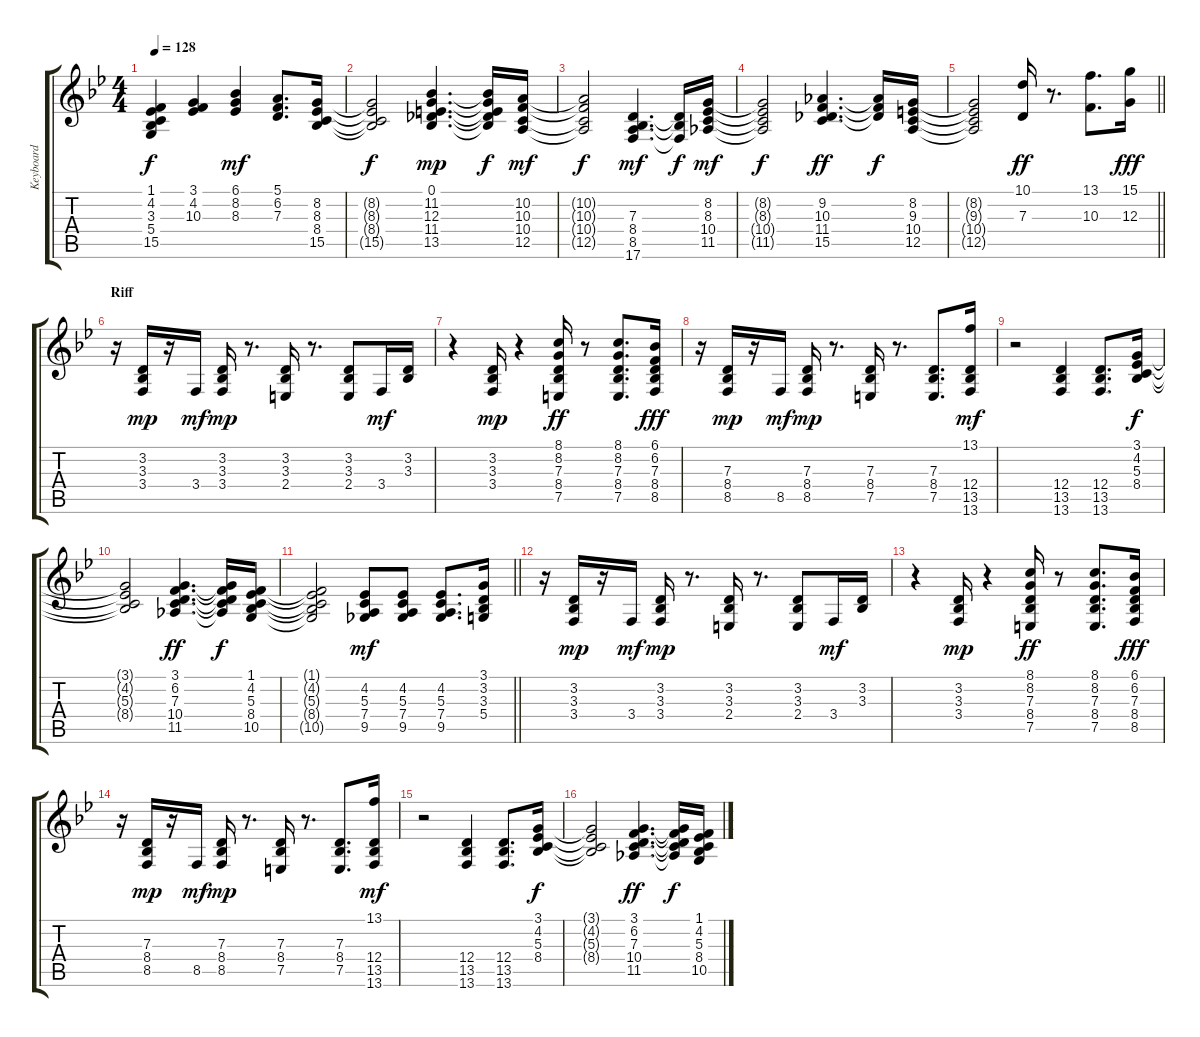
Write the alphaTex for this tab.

\track ("Keyboard" "Keyboard") {instrument electricpiano1}
\staff {score tabs}
\tuning (E4 B3 G3 D3 A2 E2) {hide}
\ts (4 4)
\tempo 128
\clef g2
\ks gminor
(1.1{t} 4.2{t} 3.3{t} 5.4{t} 15.5{t}).4{dy f} (3.1 4.2 10.3).4 (6.1 8.2 8.3).4{dy mf} (5.1 6.2 7.3).8{d} (8.2 8.3 8.4 15.5).16 |
(8.2{t} 8.3{t} 8.4{t} 15.5{t}).2{dy f} (0.1 11.2 12.3 11.4 13.5).4{d dy mp} (0.1{t} 11.2{t} 12.3{t} 11.4{t} 13.5{t}).16{dy f} (10.2 10.3 10.4 12.5).16{dy mf} |
(10.2{t} 10.3{t} 10.4{t} 12.5{t}).2{dy f} (7.3 8.4 8.5 17.6).4{d dy mf} (7.3{t} 8.4{t} 8.5{t}).16{dy f} (8.2 8.3 10.4 11.5).16{dy mf} |
(8.2{t} 8.3{t} 10.4{t} 11.5{t}).2{dy f} (9.2 10.3 11.4 15.5).4{d dy ff} (9.2{t} 10.3{t} 11.4{t}).16{dy f} (8.2 9.3 10.4 12.5).16 |
\barLineRight lightlight
(8.2{t} 9.3{t} 10.4{t} 12.5{t}).2 (10.1 7.3).16{dy ff} r.8{d} (13.1 10.3).8{d} (15.1 12.3).16{dy fff} |
\section ("" "Riff")
r.16 (3.2 3.3 3.4).16{dy mp} r.16 3.4.16{dy mf} (3.2 3.3 3.4).16{dy mp} r.8{d} (3.2 3.3 2.4).16 r.8{d} (3.2 3.3 2.4).8 3.4.16{dy mf} (3.2 3.3).16 |
r.4 (3.2 3.3 3.4).16{dy mp} r.4 (8.1 8.2 7.3 8.4 7.5).16{dy ff} r.8 (8.1 8.2 7.3 8.4 7.5).8{d} (6.1 6.2 7.3 8.4 8.5).16{dy fff} |
r.16 (7.3 8.4 8.5).16{dy mp} r.16 8.5.16{dy mf} (7.3 8.4 8.5).16{dy mp} r.8{d} (7.3 8.4 7.5).16 r.8{d} (7.3 8.4 7.5).8{d} (13.1 12.4 13.5 13.6).16{dy mf} |
r.2 (12.4 13.5 13.6).4 (12.4 13.5 13.6).8{d} (3.1 4.2 5.3 8.4).16{dy f} |
(3.1{t} 4.2{t} 5.3{t} 8.4{t}).2 (3.1 6.2 7.3 10.4 11.5).4{d dy ff} (3.1{t} 6.2{t} 7.3{t} 10.4{t} 11.5{t}).16{dy f} (1.1 4.2 5.3 8.4 10.5).16 |
\barLineRight lightlight
(1.1{t} 4.2{t} 5.3{t} 8.4{t} 10.5{t}).2 (4.2 5.3 7.4 9.5).8{dy mf} (4.2 5.3 7.4 9.5).8 (4.2 5.3 7.4 9.5).8{d} (3.1 3.2 3.3 5.4).16 |
r.16 (3.2 3.3 3.4).16{dy mp} r.16 3.4.16{dy mf} (3.2 3.3 3.4).16{dy mp} r.8{d} (3.2 3.3 2.4).16 r.8{d} (3.2 3.3 2.4).8 3.4.16{dy mf} (3.2 3.3).16 |
r.4 (3.2 3.3 3.4).16{dy mp} r.4 (8.1 8.2 7.3 8.4 7.5).16{dy ff} r.8 (8.1 8.2 7.3 8.4 7.5).8{d} (6.1 6.2 7.3 8.4 8.5).16{dy fff} |
r.16 (7.3 8.4 8.5).16{dy mp} r.16 8.5.16{dy mf} (7.3 8.4 8.5).16{dy mp} r.8{d} (7.3 8.4 7.5).16 r.8{d} (7.3 8.4 7.5).8{d} (13.1 12.4 13.5 13.6).16{dy mf} |
r.2 (12.4 13.5 13.6).4 (12.4 13.5 13.6).8{d} (3.1 4.2 5.3 8.4).16{dy f} |
(3.1{t} 4.2{t} 5.3{t} 8.4{t}).2 (3.1 6.2 7.3 10.4 11.5).4{d dy ff} (3.1{t} 6.2{t} 7.3{t} 10.4{t} 11.5{t}).16{dy f} (1.1 4.2 5.3 8.4 10.5).16
